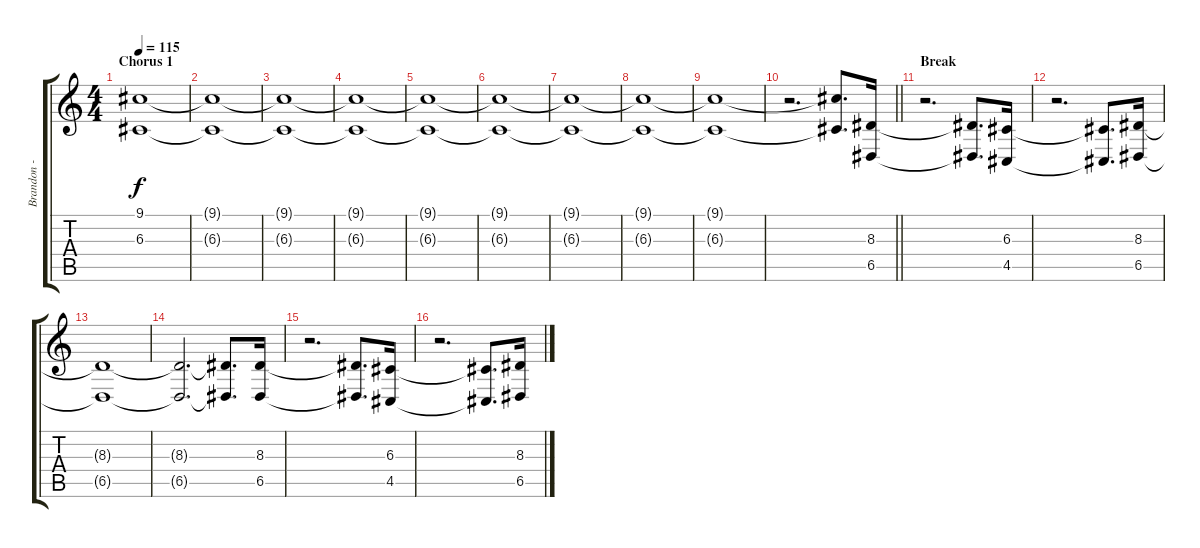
\track ("Brandon - Synth FX 2" "Brandon - ") {instrument stringensemble1}
\staff {score tabs}
\tuning (E4 B3 G3 D3 A2 E2) {hide}
\ts (4 4)
\section ("" "Chorus 1")
\tempo 115
\clef g2
\ks c
(9.1{t} 6.3{t}).1{dy f} |
(9.1{t} 6.3{t}).1 |
(9.1{t} 6.3{t}).1 |
(9.1{t} 6.3{t}).1 |
(9.1{t} 6.3{t}).1 |
(9.1{t} 6.3{t}).1 |
(9.1{t} 6.3{t}).1 |
(9.1{t} 6.3{t}).1 |
(9.1{t} 6.3{t}).1 |
\barLineRight lightlight
r.2{d} (9.1{t} 6.3{t}).8{d} (8.3 6.5).16 |
\section ("" "Break")
r.2{d} (8.3{t} 6.5{t}).8{d} (6.3 4.5).16 |
r.2{d} (6.3{t} 4.5{t}).8{d} (8.3 6.5).16 |
(8.3{t} 6.5{t}).1 |
(8.3{t} 6.5{t}).2{d} (8.3{t} 6.5{t}).8{d} (8.3 6.5).16 |
r.2{d} (8.3{t} 6.5{t}).8{d} (6.3 4.5).16 |
r.2{d} (6.3{t} 4.5{t}).8{d} (8.3 6.5).16
